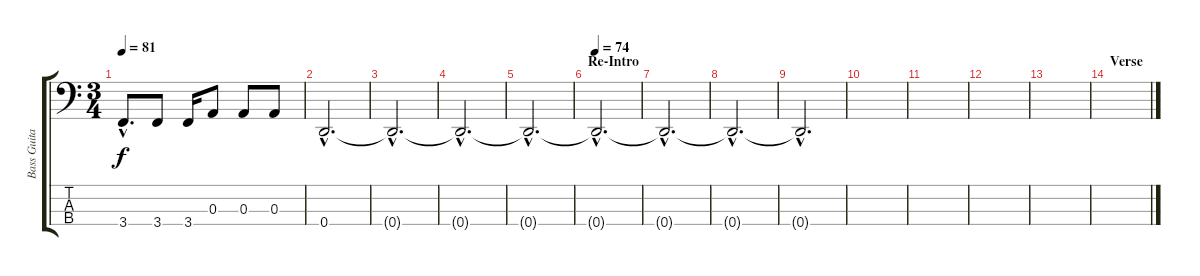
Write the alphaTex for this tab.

\track ("Bass Guitar" "Bass Guita") {instrument electricbasspick}
\staff {score tabs}
\tuning (G2 D2 A1 D1) {hide}
\ts (3 4)
\tempo 81
\clef f4
\ks c
3.4{hac}.8{d dy f} 3.4.8 3.4.16 0.3.8 0.3.8 0.3.8 |
0.4{hac}.2{d} |
0.4{hac t}.2{d} |
0.4{hac t}.2{d} |
0.4{hac t}.2{d} |
\section ("" "Re-Intro")
\tempo 74
0.4{hac t}.2{d volume 0} |
0.4{hac t}.2{d} |
0.4{hac t}.2{d} |
0.4{hac t}.2{d} |
|
|
|
|
\section ("" "Verse")
